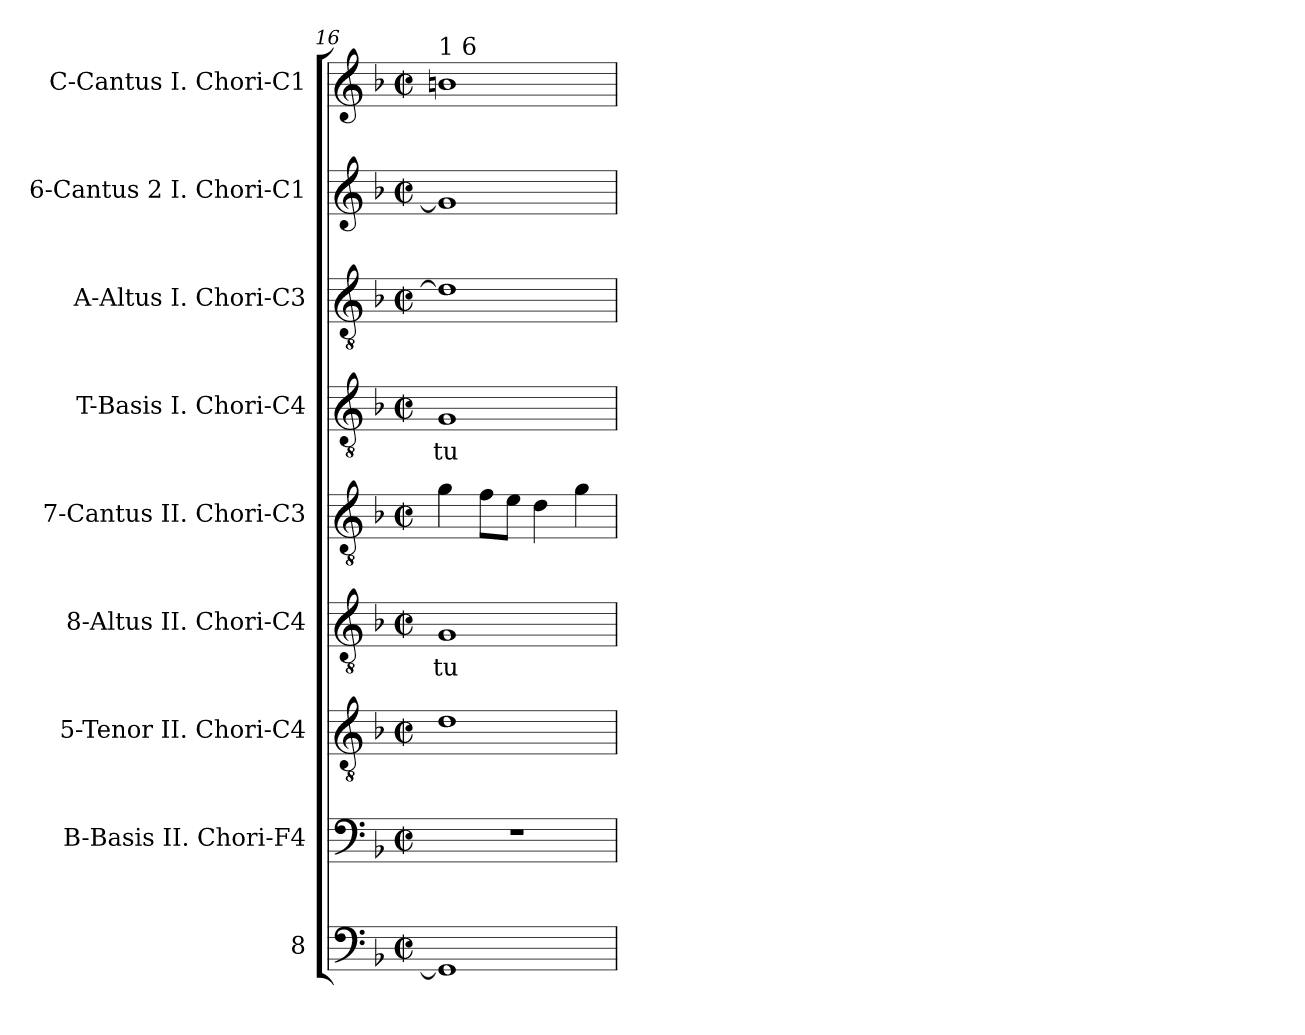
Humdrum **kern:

**kern	**text	**kern	**kern	**text	**kern	**text	**kern	**text	**kern	**text	**kern	**text	**kern	**text	**kern	**text
*part9	*part9	*part8	*part7	*part7	*part6	*part6	*part5	*part5	*part4	*part4	*part3	*part3	*part2	*part2	*part1	*part1
*staff9	*staff9	*staff8	*staff7	*staff7	*staff6	*staff6	*staff5	*staff5	*staff4	*staff4	*staff3	*staff3	*staff2	*staff2	*staff1	*staff1
*I"8	*	*I"B-Basis  II. Chori-F4	*I"5-Tenor  II. Chori-C4	*	*I"8-Altus  II. Chori-C4	*	*I"7-Cantus  II. Chori-C3	*	*I"T-Basis  I. Chori-C4	*	*I"A-Altus  I. Chori-C3	*	*I"6-Cantus 2  I. Chori-C1	*	*I"C-Cantus  I. Chori-C1	*
*	*	*	*I'T	*	*	*	*	*	*I'T	*	*I'A	*	*	*	*I'C	*
!!LO:PB:g=z
*clefF4	*	*clefF4	*clefGv2	*	*clefGv2	*	*clefGv2	*	*clefGv2	*	*clefGv2	*	*clefG2	*	*clefG2	*
*k[b-]	*	*k[b-]	*k[b-]	*	*k[b-]	*	*k[b-]	*	*k[b-]	*	*k[b-]	*	*k[b-]	*	*k[b-]	*
*F:	*	*F:	*F:	*	*F:	*	*F:	*	*F:	*	*F:	*	*F:	*	*F:	*
*M2/2	*	*M2/2	*M2/2	*	*M2/2	*	*M2/2	*	*M2/2	*	*M2/2	*	*M2/2	*	*M2/2	*
*met(c|)	*	*met(c|)	*met(c|)	*	*met(c|)	*	*met(c|)	*	*met(c|)	*	*met(c|)	*	*met(c|)	*	*met(c|)	*
=16	=16	=16	=16	=16	=16	=16	=16	=16	=16	=16	=16	=16	=16	=16	=16	=16
!	!	!	!	!	!	!	!	!	!	!	!	!	!	!	!LO:TX:a:t=1 6	!
!	!LO:LY:b:cj	!	!	!LO:LY:b:cj	!	!LO:LY:b:cj	!	!LO:LY:b:cj	!	!LO:LY:b:cj	!	!LO:LY:b:cj	!	!LO:LY:b:cj	!	!LO:LY:b:cj
1GG]	--	1r	1d	--	1G	tu-	4g\	--	1G	tu-	1d]	--	1g]	--	1bn	--
!	!	!	!	!	!	!	!	!LO:LY:b:cj	!	!	!	!	!	!	!	!
.	.	.	.	.	.	.	8f\L	--	.	.	.	.	.	.	.	.
!	!	!	!	!	!	!	!	!LO:LY:b:cj	!	!	!	!	!	!	!	!
.	.	.	.	.	.	.	8e\J	--	.	.	.	.	.	.	.	.
!	!	!	!	!	!	!	!	!LO:LY:b:cj	!	!	!	!	!	!	!	!
.	.	.	.	.	.	.	4d\	--	.	.	.	.	.	.	.	.
!	!	!	!	!	!	!	!	!LO:LY:b:cj	!	!	!	!	!	!	!	!
.	.	.	.	.	.	.	4g\	--	.	.	.	.	.	.	.	.
=	=	=	=	=	=	=	=	=	=	=	=	=	=	=	=	=
*-	*-	*-	*-	*-	*-	*-	*-	*-	*-	*-	*-	*-	*-	*-	*-	*-
